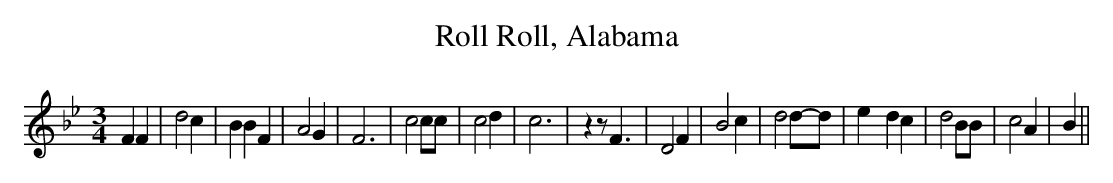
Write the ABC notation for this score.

X:1
T:Roll, Alabama, Roll
M:3/4
L:1/4
K:Bb
 F F| d2 c| B B F| A2 G| F3| c2 c/2c/2| c2 d| c3| z z/2 F3/2| D2 F|\
 B2 c| d2d/2-d/2| e- d c| d2 B/2B/2| c2 A| B||
